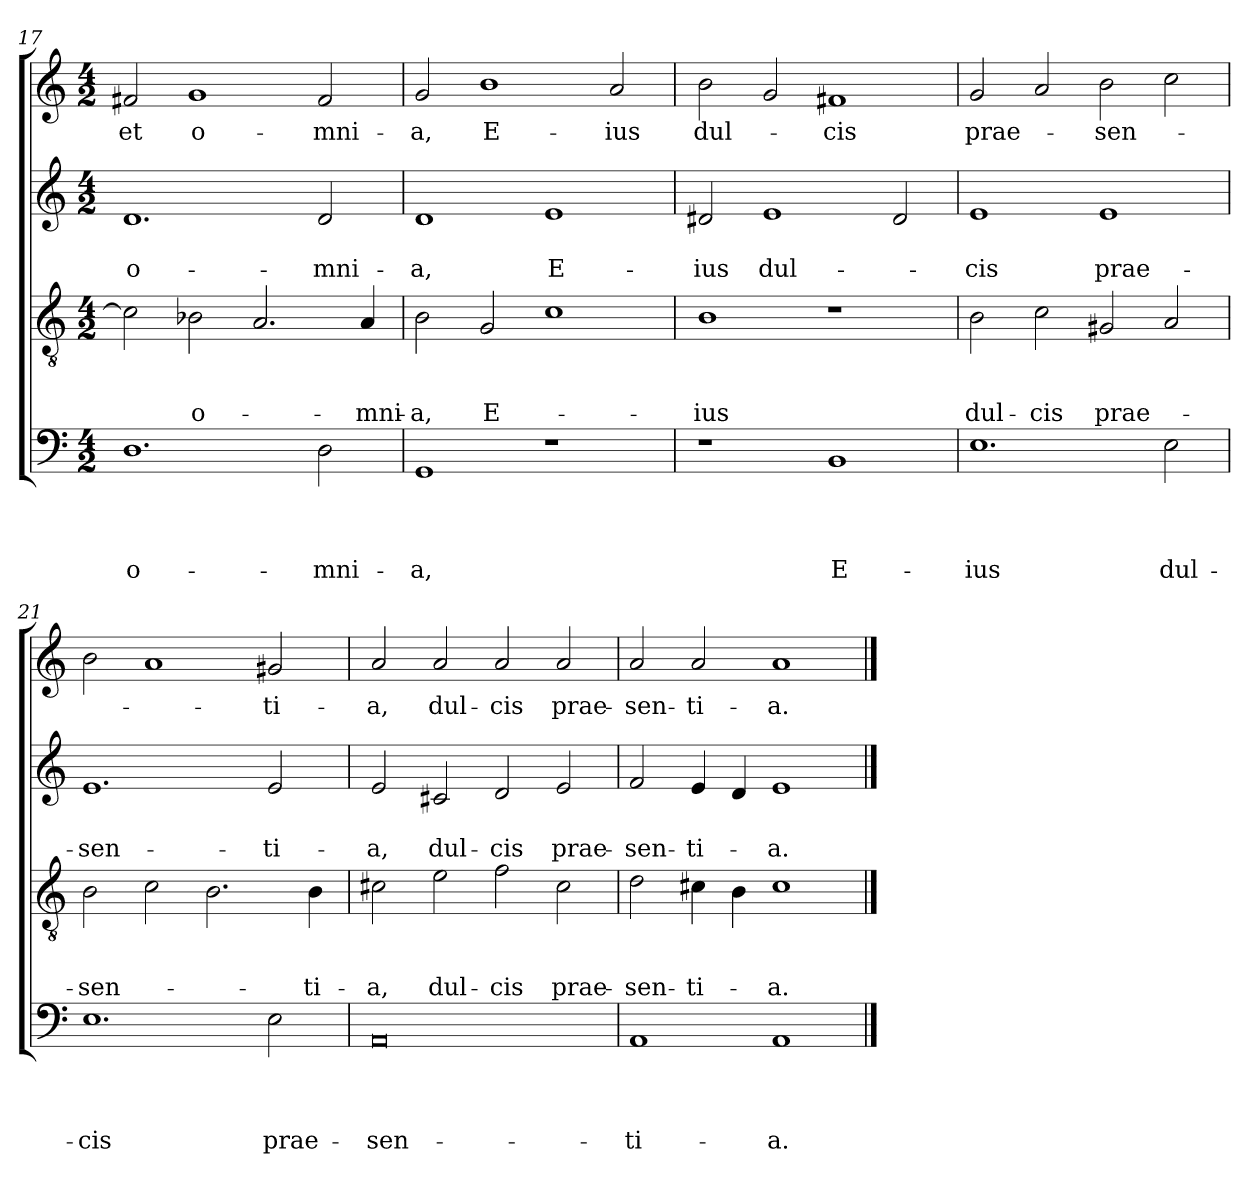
**kern	**text	**text	**text	**text	**kern	**text	**text	**text	**kern	**text	**text	**kern	**text
*part4	*part4	*part4	*part4	*part4	*part3	*part3	*part3	*part3	*part2	*part2	*part2	*part1	*part1
*staff4	*staff4	*staff4	*staff4	*staff4	*staff3	*staff3	*staff3	*staff3	*staff2	*staff2	*staff2	*staff1	*staff1
*clefF4	*	*	*	*	*clefGv2	*	*	*	*clefG2	*	*	*clefG2	*
*k[]	*	*	*	*	*k[]	*	*	*	*k[]	*	*	*k[]	*
*C:	*	*	*	*	*C:	*	*	*	*C:	*	*	*C:	*
*M4/2	*	*	*	*	*M4/2	*	*	*	*M4/2	*	*	*M4/2	*
=17	=17	=17	=17	=17	=17	=17	=17	=17	=17	=17	=17	=17	=17
!	!	!	!	!LO:LY:b	!	!	!	!	!	!	!LO:LY:b	!	!LO:LY:b
1.D	.	.	.	o-	2c\]	.	.	.	1.d	.	o-	2f#X/	et
!	!	!	!	!	!	!	!	!LO:LY:b	!	!	!	!	!LO:LY:b
.	.	.	.	.	2B-X\	.	.	o-	.	.	.	1g	o-
.	.	.	.	.	2.A/	.	.	.	.	.	.	.	.
!	!	!	!	!LO:LY:b	!	!	!	!	!	!	!LO:LY:b	!	!LO:LY:b
2D\	.	.	.	-mni-	.	.	.	.	2d/	.	-mni-	2f#/	-mni-
!	!	!	!	!	!	!	!	!LO:LY:b	!	!	!	!	!
.	.	.	.	.	4A/	.	.	-mni-	.	.	.	.	.
!!LO:LB:g=z
=18	=18	=18	=18	=18	=18	=18	=18	=18	=18	=18	=18	=18	=18
!	!	!	!	!LO:LY:b	!	!	!	!LO:LY:b	!	!	!LO:LY:b	!	!LO:LY:b
1GG	.	.	.	-a,	2B\	.	.	-a,	1d	.	-a,	2g/	-a,
!	!	!	!	!	!	!	!	!LO:LY:b	!	!	!	!	!LO:LY:b
.	.	.	.	.	2G/	.	.	E-	.	.	.	1b	E-
!	!	!	!	!	!	!	!	!	!	!	!LO:LY:b	!	!
1r	.	.	.	.	1c	.	.	.	1e	.	E-	.	.
!	!	!	!	!	!	!	!	!	!	!	!	!	!LO:LY:b
.	.	.	.	.	.	.	.	.	.	.	.	2a/	-ius
=19	=19	=19	=19	=19	=19	=19	=19	=19	=19	=19	=19	=19	=19
!	!	!	!	!	!	!	!	!LO:LY:b	!	!	!LO:LY:b	!	!LO:LY:b
1r	.	.	.	.	1B	.	.	-ius	2d#X/	.	-ius	2b\	dul-
!	!	!	!	!	!	!	!	!	!	!	!LO:LY:b	!	!
.	.	.	.	.	.	.	.	.	1e	.	dul-	2g/	.
!	!	!	!	!LO:LY:b	!	!	!	!	!	!	!	!	!LO:LY:b
1BB	.	.	.	E-	1r	.	.	.	.	.	.	1f#X	-cis
.	.	.	.	.	.	.	.	.	2d#/	.	.	.	.
=20	=20	=20	=20	=20	=20	=20	=20	=20	=20	=20	=20	=20	=20
!	!	!	!	!LO:LY:b	!	!	!	!LO:LY:b	!	!	!LO:LY:b	!	!LO:LY:b
1.E	.	.	.	-ius	2B\	.	.	dul-	1e	.	-cis	2g/	prae-
!	!	!	!	!	!	!	!	!LO:LY:b	!	!	!	!	!
.	.	.	.	.	2c\	.	.	-cis	.	.	.	2a/	.
!	!	!	!	!	!	!	!	!LO:LY:b	!	!	!LO:LY:b	!	!LO:LY:b
.	.	.	.	.	2G#X/	.	.	prae-	1e	.	prae-	2b\	-sen-
!	!	!	!	!LO:LY:b	!	!	!	!	!	!	!	!	!
2E\	.	.	.	dul-	2A/	.	.	.	.	.	.	2cc\	.
=21	=21	=21	=21	=21	=21	=21	=21	=21	=21	=21	=21	=21	=21
!	!	!	!	!LO:LY:b	!	!	!	!LO:LY:b	!	!	!LO:LY:b	!	!
1.E	.	.	.	-cis	2B\	.	.	-sen-	1.e	.	-sen-	2b\	.
.	.	.	.	.	2c\	.	.	.	.	.	.	1a	.
.	.	.	.	.	2.B\	.	.	.	.	.	.	.	.
!	!	!	!	!LO:LY:b	!	!	!	!	!	!	!LO:LY:b	!	!LO:LY:b
2E\	.	.	.	prae-	.	.	.	.	2e/	.	-ti-	2g#X/	-ti-
!	!	!	!	!	!	!	!	!LO:LY:b	!	!	!	!	!
.	.	.	.	.	4B\	.	.	-ti-	.	.	.	.	.
=22	=22	=22	=22	=22	=22	=22	=22	=22	=22	=22	=22	=22	=22
!	!	!	!	!LO:LY:b	!	!	!	!LO:LY:b	!	!	!LO:LY:b	!	!LO:LY:b
0AA	.	.	.	-sen-	2c#X\	.	.	-a,	2e/	.	-a,	2a/	-a,
!	!	!	!	!	!	!	!	!LO:LY:b	!	!	!LO:LY:b	!	!LO:LY:b
.	.	.	.	.	2e\	.	.	dul-	2c#X/	.	dul-	2a/	dul-
!	!	!	!	!	!	!	!	!LO:LY:b	!	!	!LO:LY:b	!	!LO:LY:b
.	.	.	.	.	2f\	.	.	-cis	2d/	.	-cis	2a/	-cis
!	!	!	!	!	!	!	!	!LO:LY:b	!	!	!LO:LY:b	!	!LO:LY:b
.	.	.	.	.	2c#\	.	.	prae-	2e/	.	prae-	2a/	prae-
=23	=23	=23	=23	=23	=23	=23	=23	=23	=23	=23	=23	=23	=23
!	!	!	!	!LO:LY:b	!	!	!	!LO:LY:b	!	!	!LO:LY:b	!	!LO:LY:b
1AA	.	.	.	-ti-	2d\	.	.	-sen-	2f/	.	-sen-	2a/	-sen-
!	!	!	!	!	!	!	!	!LO:LY:b	!	!	!LO:LY:b	!	!LO:LY:b
.	.	.	.	.	4c#X\	.	.	-ti-	4e/	.	-ti-	2a/	-ti-
.	.	.	.	.	4B\	.	.	.	4d/	.	.	.	.
!	!	!	!	!LO:LY:b	!	!	!	!LO:LY:b	!	!	!LO:LY:b	!	!LO:LY:b
1AA	.	.	.	-a.	1c#	.	.	-a.	1e	.	-a.	1a	-a.
==	==	==	==	==	==	==	==	==	==	==	==	==	==
*-	*-	*-	*-	*-	*-	*-	*-	*-	*-	*-	*-	*-	*-
